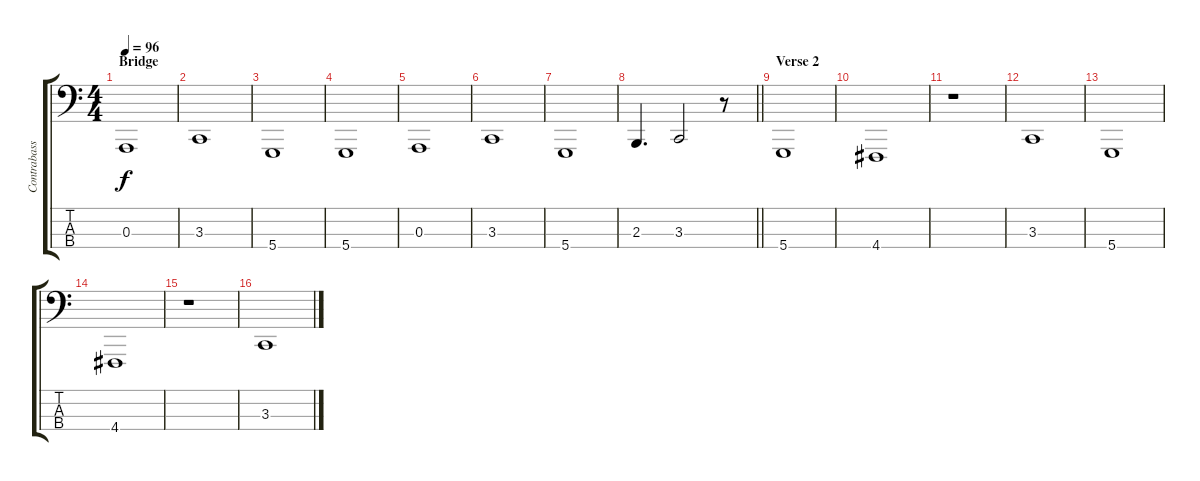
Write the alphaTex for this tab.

\track ("Contrabass (Strings)" "Contrabass") {instrument stringensemble1}
\staff {score tabs}
\tuning (G2 D2 A1 D1) {hide}
\ts (4 4)
\section ("" "Bridge")
\tempo 96
\clef f4
\ks c
0.3.1{dy f} |
3.3.1 |
5.4.1 |
5.4.1 |
0.3.1 |
3.3.1 |
5.4.1 |
\barLineRight lightlight
2.3.4{d} 3.3.2 r.8 |
\section ("" "Verse 2")
5.4.1 |
4.4.1{volume 0} |
r.1 |
3.3.1{volume 8} |
5.4.1 |
4.4.1{volume 0} |
r.1 |
3.3.1{volume 8}
